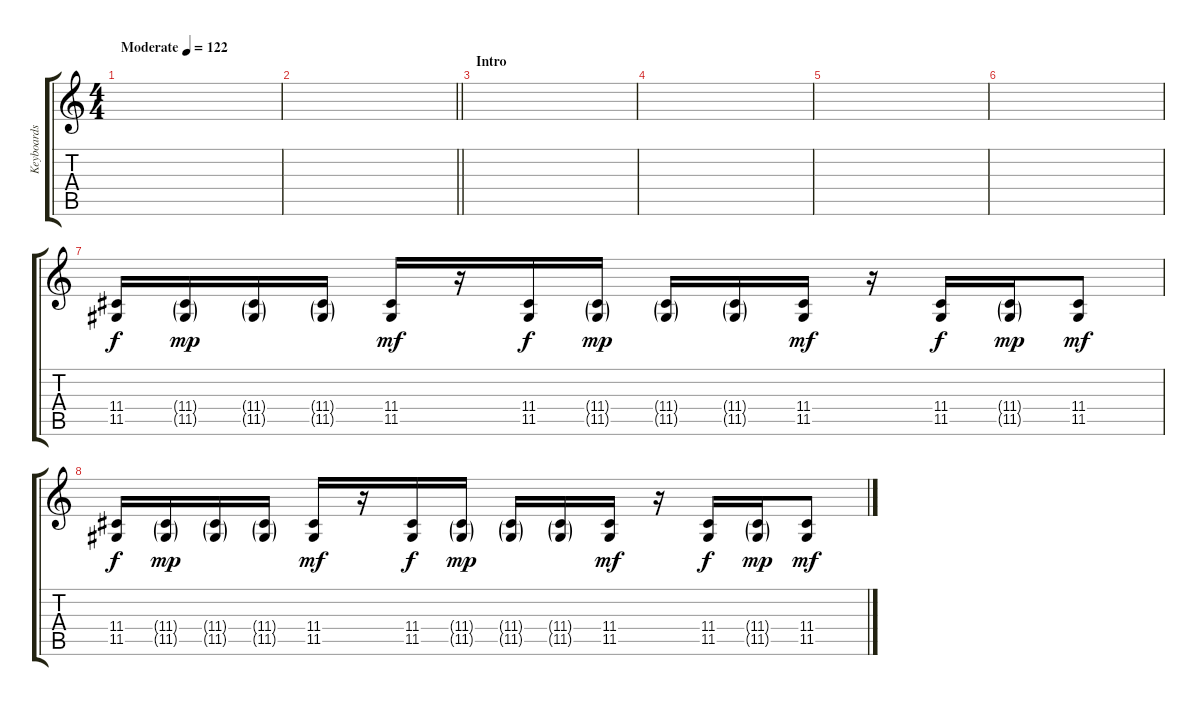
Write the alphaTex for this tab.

\track ("Keyboards" "Keyboards") {instrument synthbrass2}
\staff {score tabs}
\tuning (E4 B3 G3 D3 A2 E2) {hide}
\ts (4 4)
\tempo (122 "Moderate")
\clef g2
\ks c
|
\barLineRight lightlight
|
\section ("" "Intro")
|
|
|
|
(11.4 11.5).16 (11.4{g} 11.5{g}).16{dy mp} (11.4{g} 11.5{g}).16 (11.4{g} 11.5{g}).16 (11.4 11.5).16{dy mf} r.16 (11.4 11.5).16{dy f} (11.4{g} 11.5{g}).16{dy mp} (11.4{g} 11.5{g}).16 (11.4{g} 11.5{g}).16 (11.4 11.5).16{dy mf} r.16 (11.4 11.5).16{dy f} (11.4{g} 11.5{g}).16{dy mp} (11.4 11.5).8{dy mf} |
(11.4 11.5).16{dy f} (11.4{g} 11.5{g}).16{dy mp} (11.4{g} 11.5{g}).16 (11.4{g} 11.5{g}).16 (11.4 11.5).16{dy mf} r.16 (11.4 11.5).16{dy f} (11.4{g} 11.5{g}).16{dy mp} (11.4{g} 11.5{g}).16 (11.4{g} 11.5{g}).16 (11.4 11.5).16{dy mf} r.16 (11.4 11.5).16{dy f} (11.4{g} 11.5{g}).16{dy mp} (11.4 11.5).8{dy mf}
